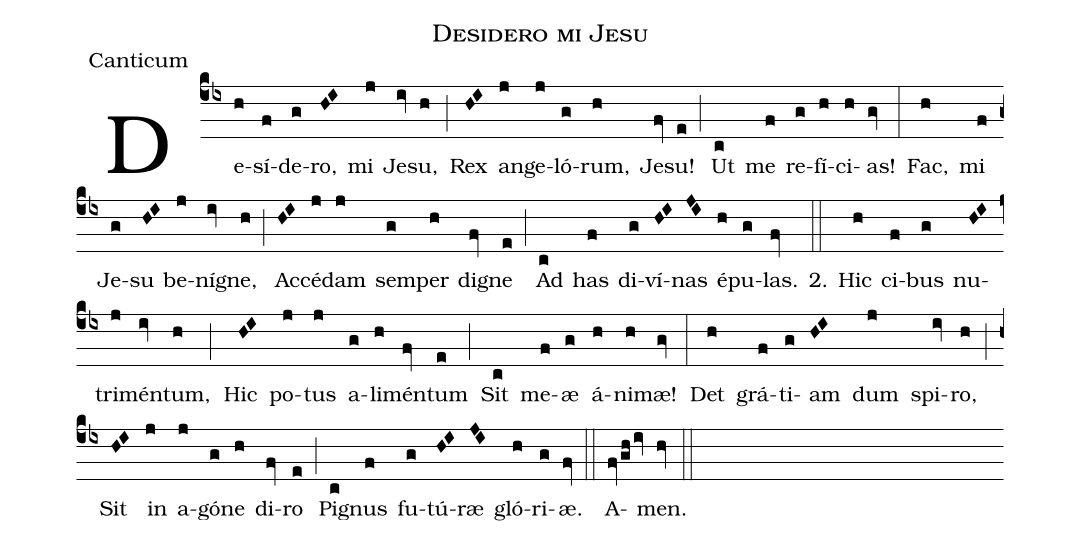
name:Desidero mi Jesu;
office-part:Canticum;
%%
(cb4)De(h)sí(f)de(g)ro,(HI) mi(j) Je(iv)su,(h) (;) Rex(HI) an(j)ge(j)ló(g)rum,(h) Je(fv)su!(e) (;) Ut(c) me(f) re(g)fí(h)ci(h)as!(gv) (:) Fac,(h) mi(f) Je(g)su(HI) be(j)ní(iv)gne,(h) (;) Ac(HI)cé(j)dam(j) sem(g)per(h) di(fv)gne(e) (;) Ad(c) has(f) di(g)ví(HI)nas(JI) é(h)pu(g)las.(fv)   2.(::)

Hic(h) ci(f)bus(g) nu(HI)tri(j)mén(iv)tum,(h) (;) Hic(HI) po(j)tus(j) a(g)li(h)mén(fv)tum(e) (;) Sit(c) me(f)æ(g) á(h)ni(h)mæ!(gv) (:) Det(h) grá(f)ti(g)am(HI) dum(j) spi(iv)ro,(h) (;) Sit(HI) in(j) a(j)gó(g)ne(h) di(fv)ro(e) (;) Pi(c)gnus(f) fu(g)tú(HI)ræ(JI) gló(h)ri(g)æ.(fv) (::)
A(fvghiv)men.(hv) (::)
